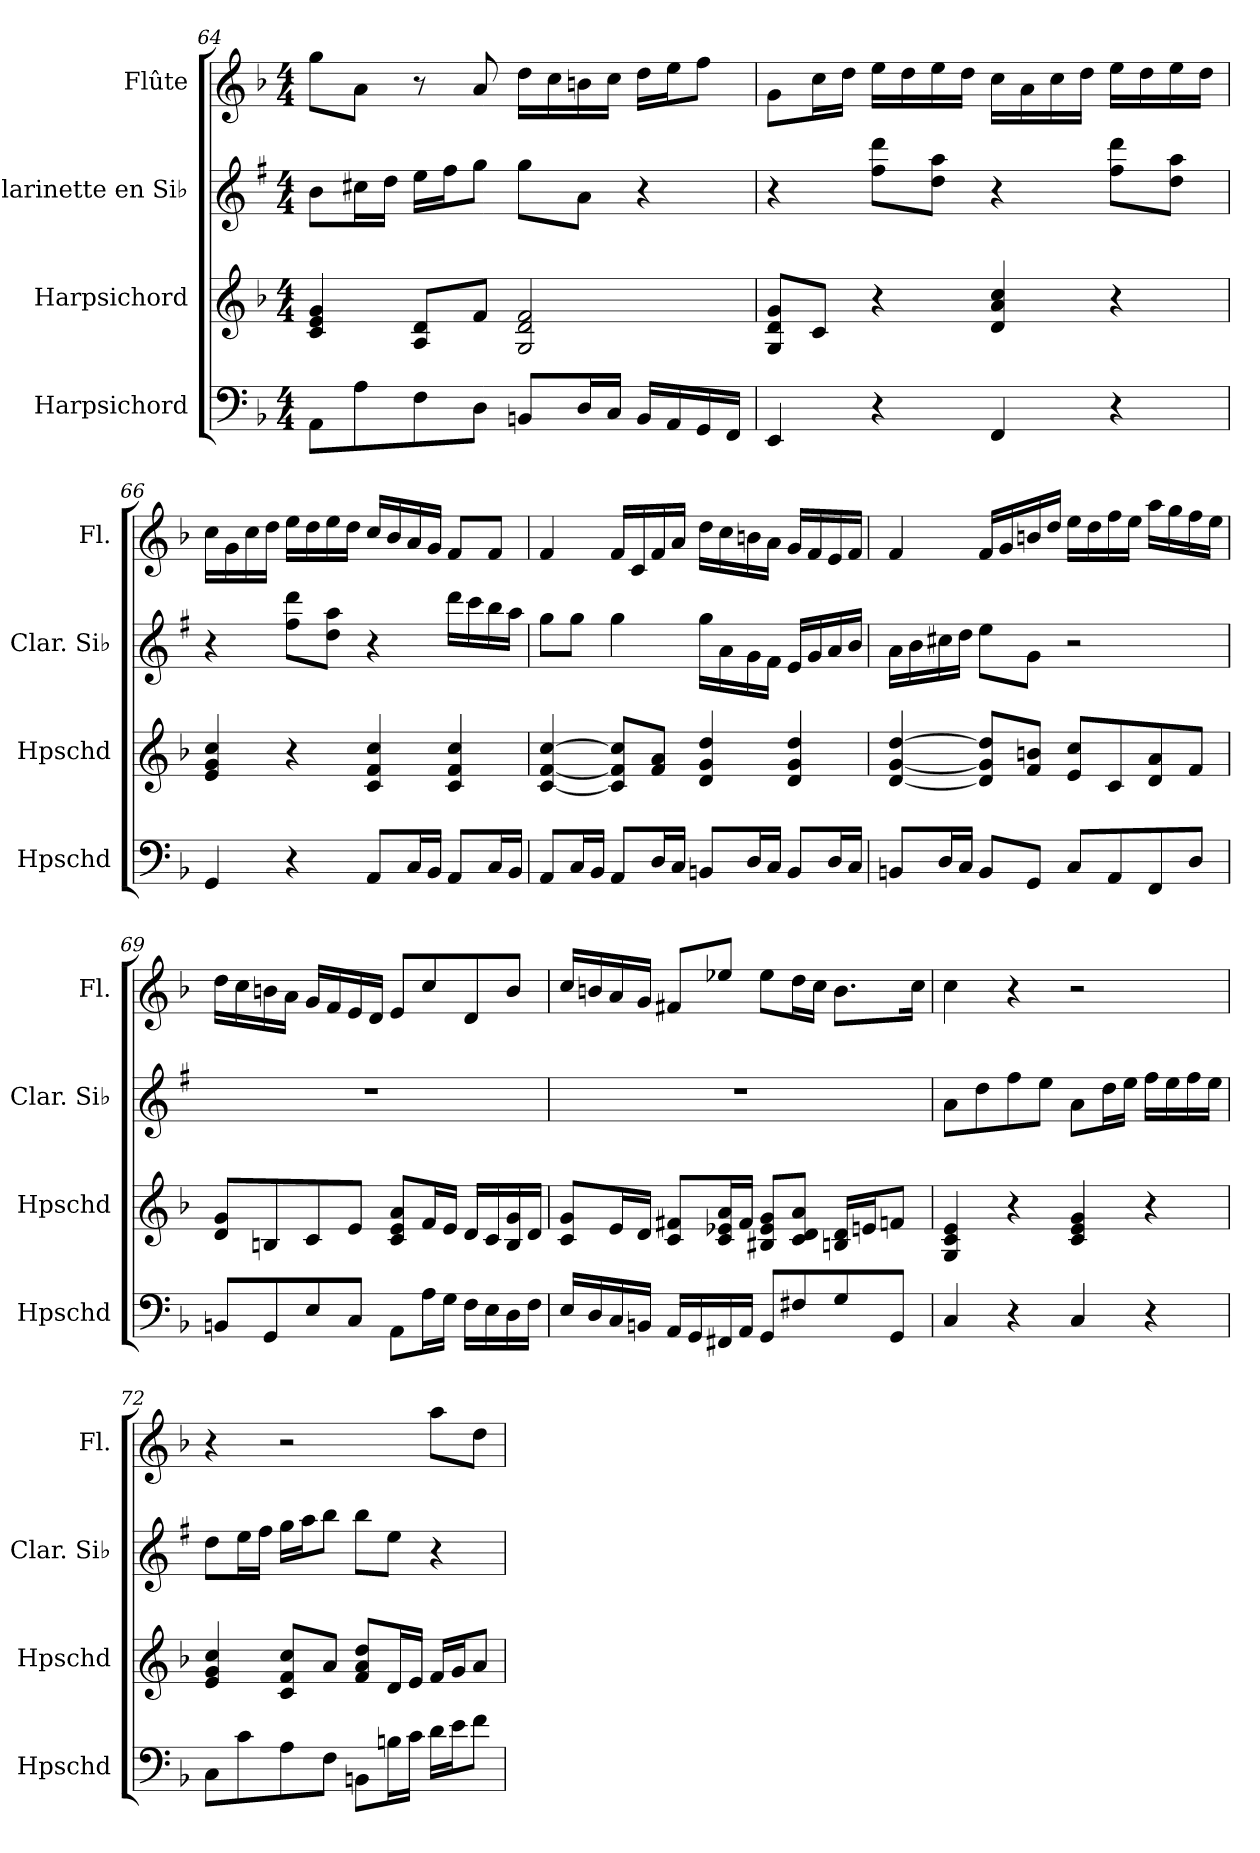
**kern	**kern	**kern	**kern
*part4	*part3	*part2	*part1
*staff4	*staff3	*staff2	*staff1
*I"Harpsichord	*I"Harpsichord	*I"Clarinette en Si♭	*I"Flûte
*I'Hpschd	*I'Hpschd	*I'Clar. Si♭	*I'Fl.
!!LO:PB:g=z
*clefF4	*clefG2	*clefG2	*clefG2
*	*	*ITrd1c2	*
*k[b-]	*k[b-]	*k[b-]	*k[b-]
*M4/4	*M4/4	*M4/4	*M4/4
=64	=64	=64	=64
8AA\L	4c/ 4e/ 4g/	8a\L	8gg\L
8A\	.	16bn\L	8a\J
.	.	16cc\JJ	.
8F\	8A/ 8d/L	16dd\LL	8r
.	.	16ee\J	.
8D\J	8f/J	8ff\J	8a/
8BBn/L	2G/ 2d/ 2f/	8ff\L	16dd\LL
.	.	.	16cc\
16D/L	.	8g\J	16bn\
16C/JJ	.	.	16cc\JJ
16BB/LL	.	4r	16dd\LL
16AA/	.	.	16ee\J
16GG/	.	.	8ff\J
16FF/JJ	.	.	.
=65	=65	=65	=65
4EE/	8G/ 8d/ 8g/L	4r	8g\L
.	8c/J	.	16cc\L
.	.	.	16dd\JJ
4r	4r	8ee\ 8ccc\L	16ee\LL
.	.	.	16dd\
.	.	8cc\ 8gg\J	16ee\
.	.	.	16dd\JJ
4FF/	4d/ 4a/ 4cc/	4r	16cc\LL
.	.	.	16a\
.	.	.	16cc\
.	.	.	16dd\JJ
4r	4r	8ee\ 8ccc\L	16ee\LL
.	.	.	16dd\
.	.	8cc\ 8gg\J	16ee\
.	.	.	16dd\JJ
=66	=66	=66	=66
4GG/	4e/ 4g/ 4cc/	4r	16cc\LL
.	.	.	16g\
.	.	.	16cc\
.	.	.	16dd\JJ
4r	4r	8ee\ 8ccc\L	16ee\LL
.	.	.	16dd\
.	.	8cc\ 8gg\J	16ee\
.	.	.	16dd\JJ
8AA/L	4c/ 4f/ 4cc/	4r	16cc/LL
.	.	.	16b-/
16C/L	.	.	16a/
16BB-/JJ	.	.	16g/JJ
8AA/L	4c/ 4f/ 4cc/	16ccc\LL	8f/L
.	.	16bb-\	.
16C/L	.	16aa\	8f/J
16BB-/JJ	.	16gg\JJ	.
!!LO:LB:g=z
=67	=67	=67	=67
8AA/L	[4c/ [4f/ [4cc/	8ff\L	4f/
16C/L	.	8ff\J	.
16BB-/JJ	.	.	.
8AA/L	8c/] 8f/] 8cc/]L	4ff\	16f/LL
.	.	.	16c/
16D/L	8f/ 8a/J	.	16f/
16C/JJ	.	.	16a/JJ
8BBn/L	4d/ 4g/ 4dd/	16ff\LL	16dd\LL
.	.	16g\	16cc\
16D/L	.	16f\	16bn\
16C/JJ	.	16e\JJ	16a\JJ
8BB/L	4d/ 4g/ 4dd/	16d/LL	16g/LL
.	.	16f/	16f/
16D/L	.	16g/	16e/
16C/JJ	.	16a/JJ	16f/JJ
=68	=68	=68	=68
8BBn/L	[4d/ [4g/ [4dd/	16g\LL	4f/
.	.	16a\	.
16D/L	.	16bn\	.
16C/JJ	.	16cc\JJ	.
8BB/L	8d/] 8g/] 8dd/]L	8dd\L	16f/LL
.	.	.	16g/
8GG/J	8f/ 8bn/J	8f\J	16bn/
.	.	.	16dd/JJ
8C/L	8e/ 8cc/L	2r	16ee\LL
.	.	.	16dd\
8AA/	8c/	.	16ff\
.	.	.	16ee\JJ
8FF/	8d/ 8a/	.	16aa\LL
.	.	.	16gg\
8D/J	8f/J	.	16ff\
.	.	.	16ee\JJ
=69	=69	=69	=69
8BBn/L	8d/ 8g/L	1r	16dd\LL
.	.	.	16cc\
8GG/	8Bn/	.	16bn\
.	.	.	16a\JJ
8E/	8c/	.	16g/LL
.	.	.	16f/
8C/J	8e/J	.	16e/
.	.	.	16d/JJ
8AA\L	8c/ 8e/ 8a/L	.	8e/L
16A\L	16f/L	.	8cc/
16G\JJ	16e/JJ	.	.
16F\LL	16d/LL	.	8d/
16E\	16c/	.	.
16D\	16B/ 16g/	.	8b/J
16F\JJ	16d/JJ	.	.
!!LO:PB:g=z
=70	=70	=70	=70
16E/LL	8c/ 8g/L	1r	16cc/LL
16D/	.	.	16bn/
16C/	16e/L	.	16a/
16BBn/JJ	16d/JJ	.	16g/JJ
16AA/LL	8c/ 8f#X/L	.	8f#X/L
16GG/	.	.	.
16FF#X/	16c/ 16e-X/ 16a/L	.	8ee-X/J
16AA/JJ	16f#/JJ	.	.
8GG/L	8B#X/ 8e-/ 8g/L	.	8ee-\L
8F#X/	8c/ 8d/ 8a/J	.	16dd\L
.	.	.	16cc\JJ
8G/	16Bn/ 16d/LL	.	8.b\L
.	16en/J	.	.
8GG/J	8fn/J	.	.
.	.	.	16cc\Jk
=71	=71	=71	=71
4C/	4G/ 4c/ 4e/	8g\L	4cc\
.	.	8cc\	.
4r	4r	8ee\	4r
.	.	8dd\J	.
4C/	4c/ 4e/ 4g/	8g\L	2r
.	.	16cc\L	.
.	.	16dd\JJ	.
4r	4r	16ee\LL	.
.	.	16dd\	.
.	.	16ee\	.
.	.	16dd\JJ	.
=72	=72	=72	=72
8C\L	4e/ 4g/ 4cc/	8cc\L	4r
8c\	.	16dd\L	.
.	.	16ee\JJ	.
8A\	8c/ 8f/ 8cc/L	16ff\LL	2r
.	.	16gg\J	.
8F\J	8a/J	8aa\J	.
8BBn\L	8f/ 8a/ 8dd/L	8aa\L	.
16Bn\L	16d/L	8dd\J	.
16c\JJ	16e/JJ	.	.
16d\LL	16f/LL	4r	8aa\L
16e\J	16g/J	.	.
8f\J	8a/J	.	8dd\J
=	=	=	=
*-	*-	*-	*-
